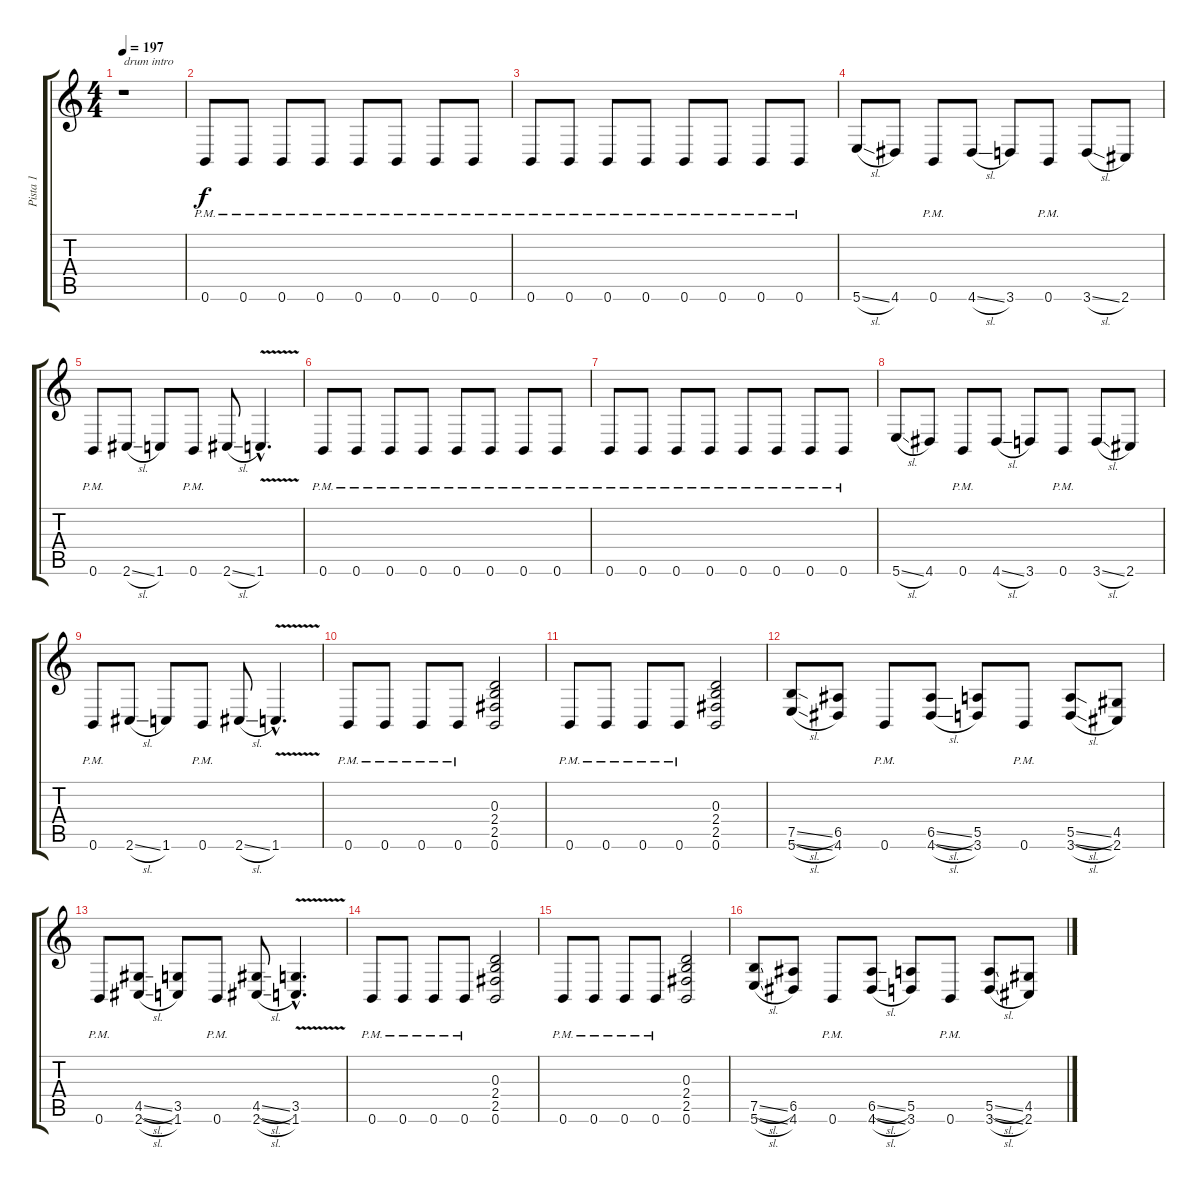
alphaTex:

\track ("Pista 1" "Pista 1") {instrument distortionguitar}
\staff {score tabs}
\tuning (B3 Gb3 D3 A2 E2 B1) {hide}
\ts (4 4)
\tempo 197
\clef g2
\ks c
r.1{txt "drum intro" dy f instrument distortionguitar} |
0.6{pm}.8 0.6{pm}.8 0.6{pm}.8 0.6{pm}.8 0.6{pm}.8 0.6{pm}.8 0.6{pm}.8 0.6{pm}.8 |
0.6{pm}.8 0.6{pm}.8 0.6{pm}.8 0.6{pm}.8 0.6{pm}.8 0.6{pm}.8 0.6{pm}.8 0.6{pm}.8 |
5.6{sl}.8 4.6.8 0.6{pm}.8 4.6{sl}.8 3.6.8 0.6{pm}.8 3.6{sl}.8 2.6.8 |
0.6{pm}.8 2.6{sl}.8 1.6.8 0.6{pm}.8 2.6{sl}.8 1.6{v hac}.4{d} |
0.6{pm}.8 0.6{pm}.8 0.6{pm}.8 0.6{pm}.8 0.6{pm}.8 0.6{pm}.8 0.6{pm}.8 0.6{pm}.8 |
0.6{pm}.8 0.6{pm}.8 0.6{pm}.8 0.6{pm}.8 0.6{pm}.8 0.6{pm}.8 0.6{pm}.8 0.6{pm}.8 |
5.6{sl}.8 4.6.8 0.6{pm}.8 4.6{sl}.8 3.6.8 0.6{pm}.8 3.6{sl}.8 2.6.8 |
0.6{pm}.8 2.6{sl}.8 1.6.8 0.6{pm}.8 2.6{sl}.8 1.6{v hac}.4{d} |
0.6{pm}.8 0.6{pm}.8 0.6{pm}.8 0.6{pm}.8 (0.3 2.4 2.5 0.6).2 |
0.6{pm}.8 0.6{pm}.8 0.6{pm}.8 0.6{pm}.8 (0.3 2.4 2.5 0.6).2 |
(7.5{sl} 5.6{sl}).8 (6.5 4.6).8 0.6{pm}.8 (6.5{sl} 4.6{sl}).8 (5.5 3.6).8 0.6{pm}.8 (5.5{sl} 3.6{sl}).8 (4.5 2.6).8 |
0.6{pm}.8 (4.5{sl} 2.6{sl}).8 (3.5 1.6).8 0.6{pm}.8 (4.5{sl} 2.6{sl}).8 (3.5{hac} 1.6{v hac}).4{d} |
0.6{pm}.8 0.6{pm}.8 0.6{pm}.8 0.6{pm}.8 (0.3 2.4 2.5 0.6).2 |
0.6{pm}.8 0.6{pm}.8 0.6{pm}.8 0.6{pm}.8 (0.3 2.4 2.5 0.6).2 |
(7.5{sl} 5.6{sl}).8 (6.5 4.6).8 0.6{pm}.8 (6.5{sl} 4.6{sl}).8 (5.5 3.6).8 0.6{pm}.8 (5.5{sl} 3.6{sl}).8 (4.5 2.6).8
